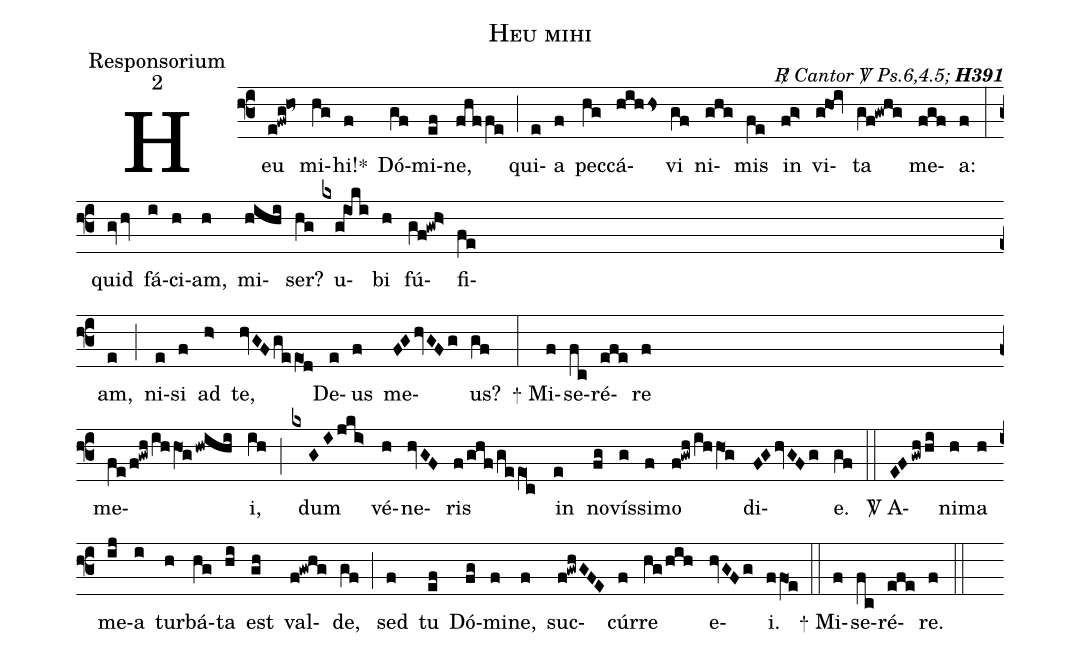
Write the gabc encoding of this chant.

name:Heu mihi;
office-part:Responsorium;
mode:2;
commentary:{\itshape\mdseries \Rbar\ Cantor \Vbar\  Ps.6,4.5;\/}  {\bfseries H391};
%%
(f3) Heu(e!fwg!ho~) mi(hg)hi!<sp>*</sp>(f) Dó(gf)mi(ef)ne,(fhffe) (;)
qui(e)a(f) pec(hg)cá(hihHs)vi(gf) ni(ghg)mis(fe) in(fg>) {vi}(g!ho1!iv)ta(gf!gwhg) {me}(fgf)a:(f) (:)
q{ui}d(gvhv) {fá}(i){ci}(h){am},(h) {mi}(hihi)ser?(hg) u(kxgiO1ki)bi(h) fú(gf!gwh>)fi(feZ){am},(e) (;)
ni(e)si(f) {ad}(h>) te,(hvGFgeeO1d) De(e)us(f) {me}(FGhvGFg)us?(gf) (:)
<sp>+</sp> Mi(f)se(fc)ré(efe)re(fZ)
me(fe/f!gwh/ihhO1g/hwihi)i,(ih) (;)
{du}m(kxGIjki>) vé(h){ne}(hvGF)ris(f/ghf/geeO1c) in(e) {no}(fg)vís(g)si(f)mo(f!gwh/ihHO1g) di(FGhvGFg)e.(gf) (::)
<sp>V/</sp> A(EFgwhhi)ni(h)ma(h) {me}(ij)a(i) tur(h)bá(hg)ta(hi) {es}t(gh) {va}l(f!gwhg)de,(gf) (;)
sed(f) tu(ef) Dó(fg){mi}(f)ne,(f) suc(f!gwhGFE)cúr(f)re(hg/hih) e(hvGFg)i.(ffO1e) (::)
<sp>+</sp> Mi(f)se(fc)ré(efe)re.(f) (::)
